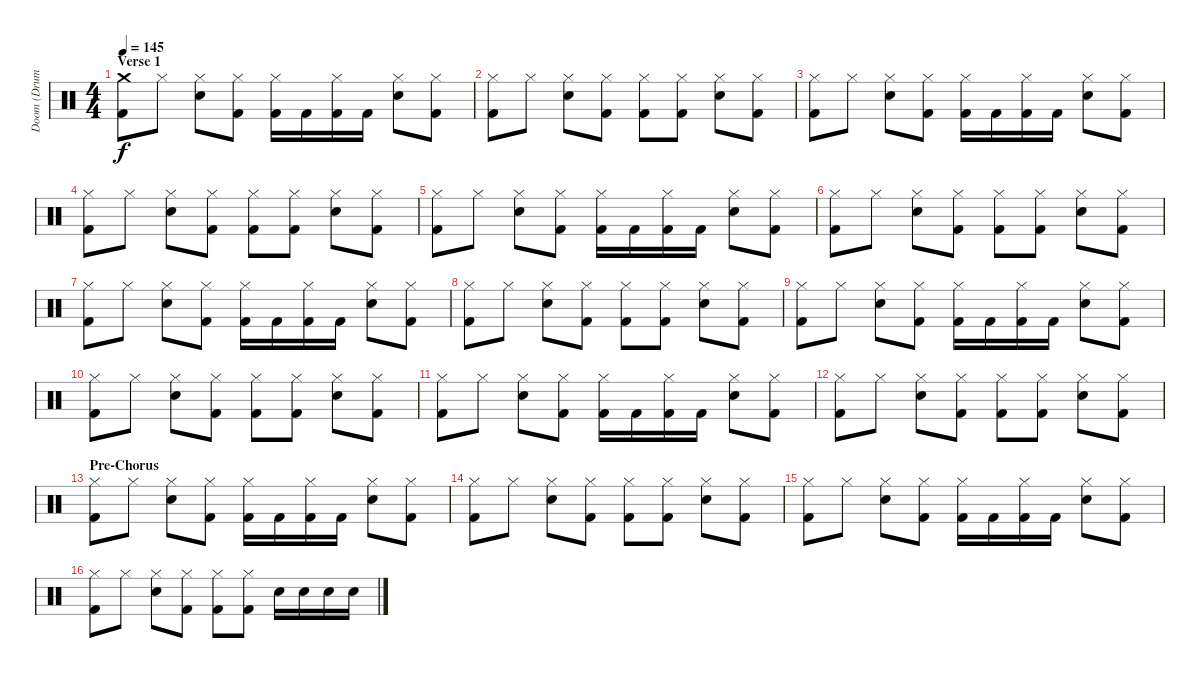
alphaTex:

\track ("Doom (Drums)" "Doom (Drum") {instrument percussion}
\staff {score}
\articulation defaults
\ts (4 4)
\section ("" "Verse 1")
\tempo 145
\clef neutral
\ks c
("Crash medium (hit)" "Kick (hit) 2").8{dy f} "Hi-Hat (closed)".8 ("Hi-Hat (closed)" "Electric Snare (hit)").8 ("Hi-Hat (closed)" "Kick (hit) 2").8 ("Hi-Hat (closed)" "Kick (hit) 2").16 "Kick (hit) 2".16 ("Hi-Hat (closed)" "Kick (hit) 2").16 "Kick (hit) 2".16 ("Hi-Hat (closed)" "Electric Snare (hit)").8 ("Hi-Hat (closed)" "Kick (hit) 2").8 |
("Hi-Hat (closed)" "Kick (hit) 2").8 "Hi-Hat (closed)".8 ("Hi-Hat (closed)" "Electric Snare (hit)").8 ("Hi-Hat (closed)" "Kick (hit) 2").8 ("Hi-Hat (closed)" "Kick (hit) 2").8 ("Hi-Hat (closed)" "Kick (hit) 2").8 ("Hi-Hat (closed)" "Electric Snare (hit)").8 ("Hi-Hat (closed)" "Kick (hit) 2").8 |
("Hi-Hat (closed)" "Kick (hit) 2").8 "Hi-Hat (closed)".8 ("Hi-Hat (closed)" "Electric Snare (hit)").8 ("Hi-Hat (closed)" "Kick (hit) 2").8 ("Hi-Hat (closed)" "Kick (hit) 2").16 "Kick (hit) 2".16 ("Hi-Hat (closed)" "Kick (hit) 2").16 "Kick (hit) 2".16 ("Hi-Hat (closed)" "Electric Snare (hit)").8 ("Hi-Hat (closed)" "Kick (hit) 2").8 |
("Hi-Hat (closed)" "Kick (hit) 2").8 "Hi-Hat (closed)".8 ("Hi-Hat (closed)" "Electric Snare (hit)").8 ("Hi-Hat (closed)" "Kick (hit) 2").8 ("Hi-Hat (closed)" "Kick (hit) 2").8 ("Hi-Hat (closed)" "Kick (hit) 2").8 ("Hi-Hat (closed)" "Electric Snare (hit)").8 ("Hi-Hat (closed)" "Kick (hit) 2").8 |
("Hi-Hat (closed)" "Kick (hit) 2").8 "Hi-Hat (closed)".8 ("Hi-Hat (closed)" "Electric Snare (hit)").8 ("Hi-Hat (closed)" "Kick (hit) 2").8 ("Hi-Hat (closed)" "Kick (hit) 2").16 "Kick (hit) 2".16 ("Hi-Hat (closed)" "Kick (hit) 2").16 "Kick (hit) 2".16 ("Hi-Hat (closed)" "Electric Snare (hit)").8 ("Hi-Hat (closed)" "Kick (hit) 2").8 |
("Hi-Hat (closed)" "Kick (hit) 2").8 "Hi-Hat (closed)".8 ("Hi-Hat (closed)" "Electric Snare (hit)").8 ("Hi-Hat (closed)" "Kick (hit) 2").8 ("Hi-Hat (closed)" "Kick (hit) 2").8 ("Hi-Hat (closed)" "Kick (hit) 2").8 ("Hi-Hat (closed)" "Electric Snare (hit)").8 ("Hi-Hat (closed)" "Kick (hit) 2").8 |
("Hi-Hat (closed)" "Kick (hit) 2").8 "Hi-Hat (closed)".8 ("Hi-Hat (closed)" "Electric Snare (hit)").8 ("Hi-Hat (closed)" "Kick (hit) 2").8 ("Hi-Hat (closed)" "Kick (hit) 2").16 "Kick (hit) 2".16 ("Hi-Hat (closed)" "Kick (hit) 2").16 "Kick (hit) 2".16 ("Hi-Hat (closed)" "Electric Snare (hit)").8 ("Hi-Hat (closed)" "Kick (hit) 2").8 |
("Hi-Hat (closed)" "Kick (hit) 2").8 "Hi-Hat (closed)".8 ("Hi-Hat (closed)" "Electric Snare (hit)").8 ("Hi-Hat (closed)" "Kick (hit) 2").8 ("Hi-Hat (closed)" "Kick (hit) 2").8 ("Hi-Hat (closed)" "Kick (hit) 2").8 ("Hi-Hat (closed)" "Electric Snare (hit)").8 ("Hi-Hat (closed)" "Kick (hit) 2").8 |
("Hi-Hat (closed)" "Kick (hit) 2").8 "Hi-Hat (closed)".8 ("Hi-Hat (closed)" "Electric Snare (hit)").8 ("Hi-Hat (closed)" "Kick (hit) 2").8 ("Hi-Hat (closed)" "Kick (hit) 2").16 "Kick (hit) 2".16 ("Hi-Hat (closed)" "Kick (hit) 2").16 "Kick (hit) 2".16 ("Hi-Hat (closed)" "Electric Snare (hit)").8 ("Hi-Hat (closed)" "Kick (hit) 2").8 |
("Hi-Hat (closed)" "Kick (hit) 2").8 "Hi-Hat (closed)".8 ("Hi-Hat (closed)" "Electric Snare (hit)").8 ("Hi-Hat (closed)" "Kick (hit) 2").8 ("Hi-Hat (closed)" "Kick (hit) 2").8 ("Hi-Hat (closed)" "Kick (hit) 2").8 ("Hi-Hat (closed)" "Electric Snare (hit)").8 ("Hi-Hat (closed)" "Kick (hit) 2").8 |
("Hi-Hat (closed)" "Kick (hit) 2").8 "Hi-Hat (closed)".8 ("Hi-Hat (closed)" "Electric Snare (hit)").8 ("Hi-Hat (closed)" "Kick (hit) 2").8 ("Hi-Hat (closed)" "Kick (hit) 2").16 "Kick (hit) 2".16 ("Hi-Hat (closed)" "Kick (hit) 2").16 "Kick (hit) 2".16 ("Hi-Hat (closed)" "Electric Snare (hit)").8 ("Hi-Hat (closed)" "Kick (hit) 2").8 |
("Hi-Hat (closed)" "Kick (hit) 2").8 "Hi-Hat (closed)".8 ("Hi-Hat (closed)" "Electric Snare (hit)").8 ("Hi-Hat (closed)" "Kick (hit) 2").8 ("Hi-Hat (closed)" "Kick (hit) 2").8 ("Hi-Hat (closed)" "Kick (hit) 2").8 ("Hi-Hat (closed)" "Electric Snare (hit)").8 ("Hi-Hat (closed)" "Kick (hit) 2").8 |
\section ("" "Pre-Chorus")
("Hi-Hat (closed)" "Kick (hit) 2").8 "Hi-Hat (closed)".8 ("Hi-Hat (closed)" "Electric Snare (hit)").8 ("Hi-Hat (closed)" "Kick (hit) 2").8 ("Hi-Hat (closed)" "Kick (hit) 2").16 "Kick (hit) 2".16 ("Hi-Hat (closed)" "Kick (hit) 2").16 "Kick (hit) 2".16 ("Hi-Hat (closed)" "Electric Snare (hit)").8 ("Hi-Hat (closed)" "Kick (hit) 2").8 |
("Hi-Hat (closed)" "Kick (hit) 2").8 "Hi-Hat (closed)".8 ("Hi-Hat (closed)" "Electric Snare (hit)").8 ("Hi-Hat (closed)" "Kick (hit) 2").8 ("Hi-Hat (closed)" "Kick (hit) 2").8 ("Hi-Hat (closed)" "Kick (hit) 2").8 ("Hi-Hat (closed)" "Electric Snare (hit)").8 ("Hi-Hat (closed)" "Kick (hit) 2").8 |
("Hi-Hat (closed)" "Kick (hit) 2").8 "Hi-Hat (closed)".8 ("Hi-Hat (closed)" "Electric Snare (hit)").8 ("Hi-Hat (closed)" "Kick (hit) 2").8 ("Hi-Hat (closed)" "Kick (hit) 2").16 "Kick (hit) 2".16 ("Hi-Hat (closed)" "Kick (hit) 2").16 "Kick (hit) 2".16 ("Hi-Hat (closed)" "Electric Snare (hit)").8 ("Hi-Hat (closed)" "Kick (hit) 2").8 |
("Hi-Hat (closed)" "Kick (hit) 2").8 "Hi-Hat (closed)".8 ("Hi-Hat (closed)" "Electric Snare (hit)").8 ("Hi-Hat (closed)" "Kick (hit) 2").8 ("Hi-Hat (closed)" "Kick (hit) 2").8 ("Hi-Hat (closed)" "Kick (hit) 2").8 "Electric Snare (hit)".16 "Electric Snare (hit)".16 "Electric Snare (hit)".16 "Electric Snare (hit)".16
